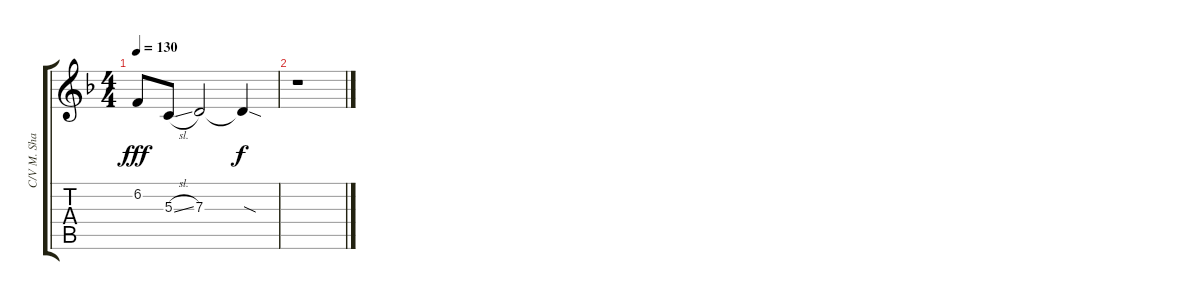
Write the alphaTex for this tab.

\track ("C/V M. Shadows" "C/V M. Sha") {instrument cello}
\staff {score tabs}
\tuning (E4 B3 G3 D3 A2 D2) {hide}
\ts (4 4)
\tempo 130
\clef g2
\ks dminor
6.2{t}.8{dy fff} 5.3{sl}.8 7.3.2 7.3{sod t}.4{dy f} |
r.1
